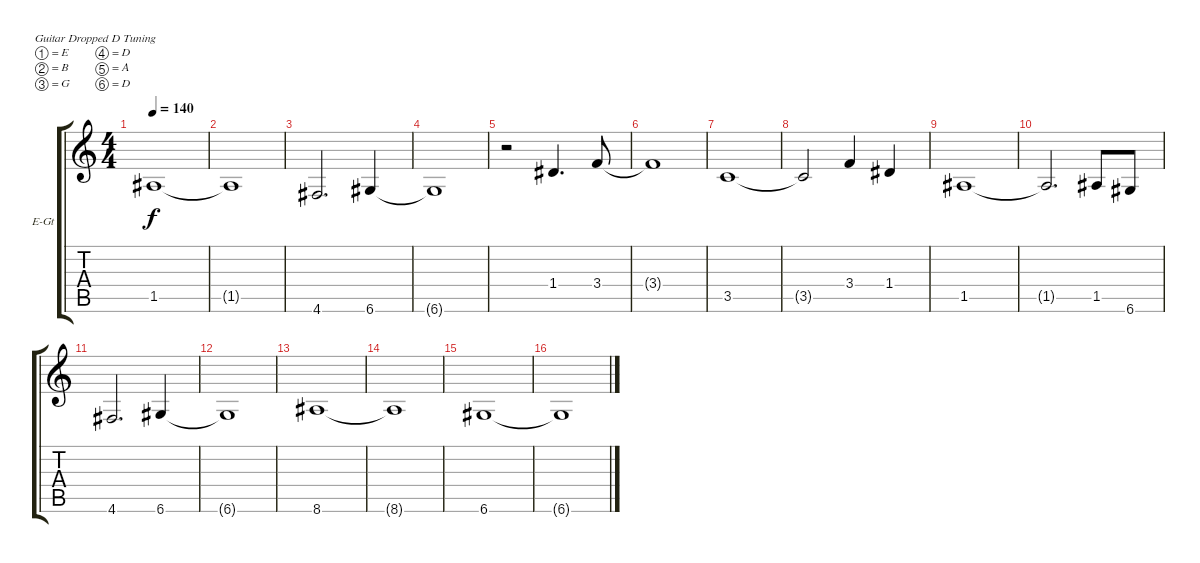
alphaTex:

\bracketExtendMode groupsimilarinstruments
\firstSystemTrackNameOrientation horizontal
\otherSystemsTrackNameOrientation horizontal
\track ("Dist Guitar 1 - Cello" "E-Gt") {instrument distortionguitar}
\staff {score tabs}
\tuning (E4 B3 G3 D3 A2 D2)
\ts (4 4)
\tempo 140
\clef g2
\scale
0.333333
\ks c
1.5.1{dy f} |
\scale
0.333333 1.5{t}.1 |
\scale
0.333333 4.6.2{d} 6.6.4 |
\scale
0.333333 6.6{t}.1 |
\scale
0.333333 r.2 1.4.4{d} 3.4.8 |
\scale
0.333333 3.4{t}.1 |
\scale
0.333333 3.5.1 |
\scale
0.333333 3.5{t}.2 3.4.4 1.4.4 |
\scale
0.333333 1.5.1 |
\scale
0.333333 1.5{t}.2{d} 1.5.8 6.6.8 |
\scale
0.333333 4.6.2{d} 6.6.4 |
\scale
0.333333 6.6{t}.1 |
\scale
0.333333 8.6.1 |
\scale
0.333333 8.6{t}.1 |
\scale
0.333333 6.6.1 |
\scale
0.333333 6.6{t}.1
